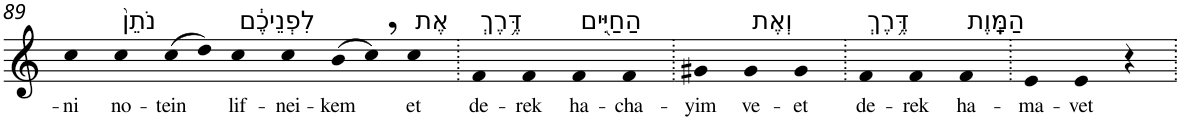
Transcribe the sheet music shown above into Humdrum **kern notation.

**kern	**text
*part1	*part1
*staff1	*staff1
*I"Piano	*
*I'Pno	*
!!LO:PB:g=z
*clefG2	*
*k[]	*
=89	=89
!	!LO:LY:b
4cc	-ni
!LO:TX:a:t=נֹתֵן֙	!
!	!LO:LY:b
4cc	no-
!	!LO:LY:b
(>8cc	-tein
8dd)	.
!LO:TX:a:t=לִפְנֵיכֶ֔ם	!
!	!LO:LY:b
4cc	lif-
!	!LO:LY:b
4cc	-nei-
!	!LO:LY:b
(>8b	-kem
8cc,)	.
!LO:TX:a:t=אֶת	!
!	!LO:LY:b
4cc	et
=90.	=90.
!LO:TX:a:t=דֶּ֥רֶךְ	!
!	!LO:LY:b
4f	de-
!	!LO:LY:b
4f	-rek
!LO:TX:a:t=הַחַיִּ֖ים	!
!	!LO:LY:b
4f	ha-
!	!LO:LY:b
4f	-cha-
=91.	=91.
!	!LO:LY:b
4g#X	-yim
!LO:TX:a:t=וְאֶת	!
!	!LO:LY:b
4g#	ve-
!	!LO:LY:b
4g#	-et
=92.	=92.
!LO:TX:a:t=דֶּ֥רֶךְ	!
!	!LO:LY:b
4f	de-
!	!LO:LY:b
4f	-rek
!LO:TX:a:t=הַמָּֽוֶת	!
!	!LO:LY:b
4f	ha-
=93.	=93.
!	!LO:LY:b
4e	-ma-
!	!LO:LY:b
4e	-vet
4r	.
=.	=.
*-	*-
